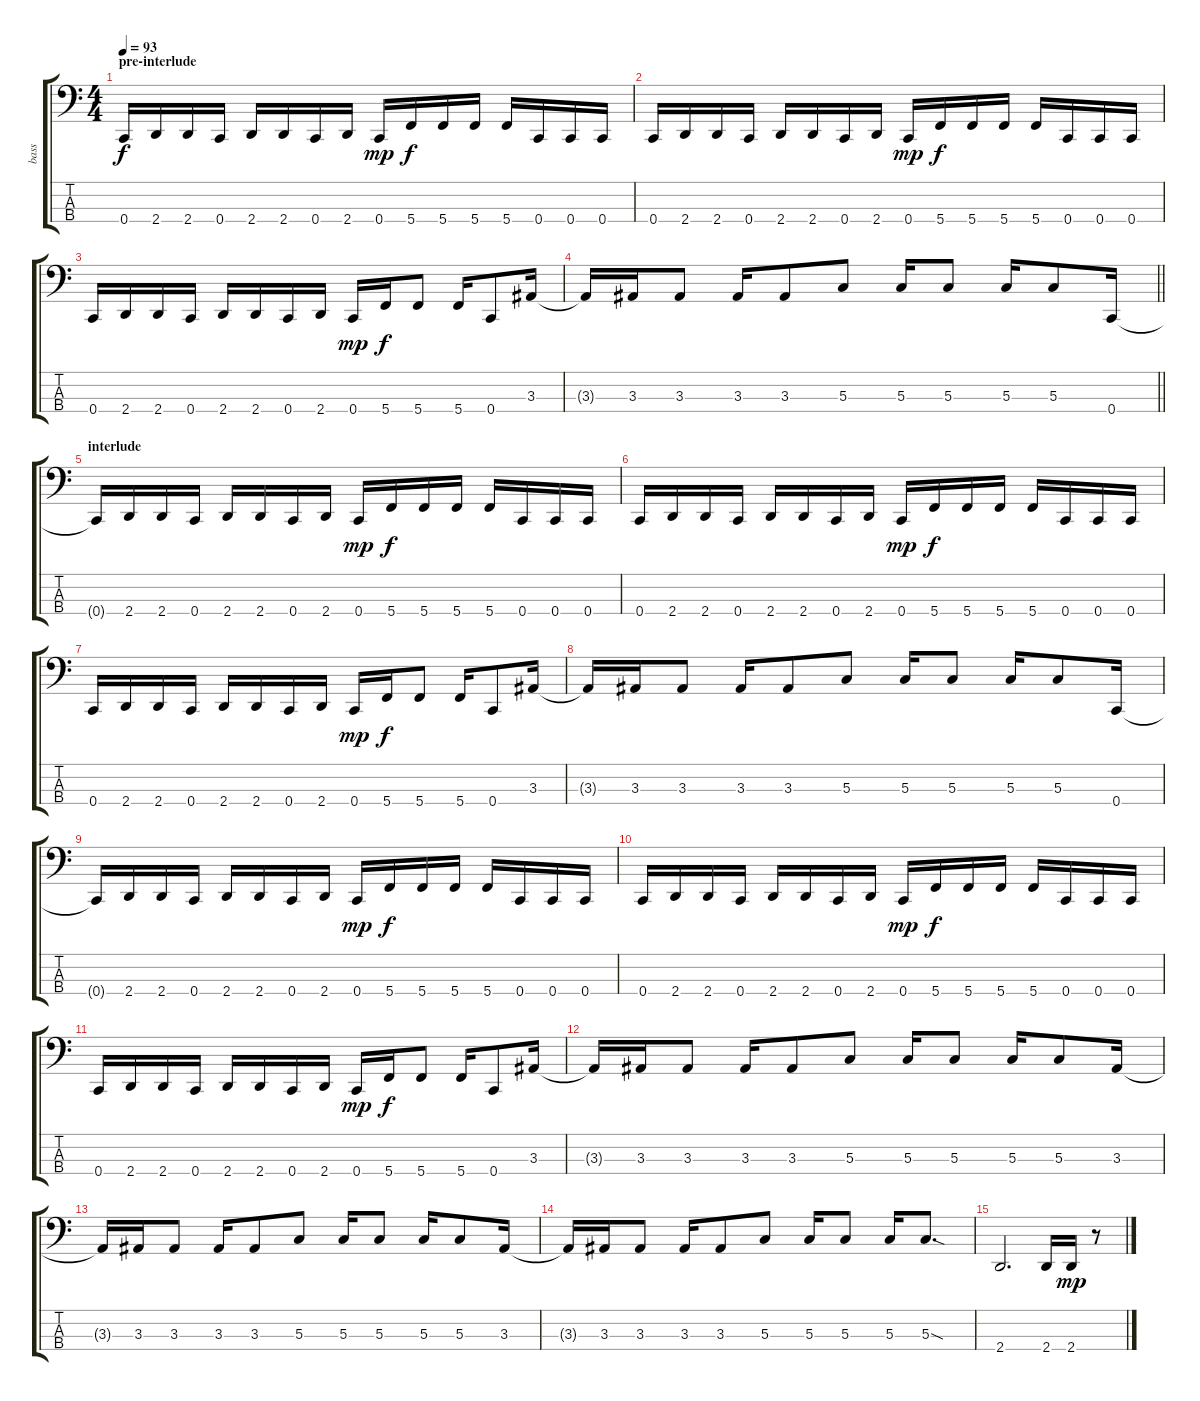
\track ("bass" "bass") {instrument electricbassfinger}
\staff {score tabs}
\tuning (F2 C2 G1 C1) {hide}
\ts (4 4)
\section ("" "pre-interlude")
\tempo 93
\clef f4
\ks c
0.4.16{dy f} 2.4.16 2.4.16 0.4.16 2.4.16 2.4.16 0.4.16 2.4.16 0.4.16{dy mp} 5.4.16{dy f} 5.4.16 5.4.16 5.4.16 0.4.16 0.4.16 0.4.16 |
0.4.16 2.4.16 2.4.16 0.4.16 2.4.16 2.4.16 0.4.16 2.4.16 0.4.16{dy mp} 5.4.16{dy f} 5.4.16 5.4.16 5.4.16 0.4.16 0.4.16 0.4.16 |
0.4.16 2.4.16 2.4.16 0.4.16 2.4.16 2.4.16 0.4.16 2.4.16 0.4.16{dy mp} 5.4.16{dy f} 5.4.8 5.4.16 0.4.8 3.3.16 |
\barLineRight lightlight
3.3{t}.16 3.3.16 3.3.8 3.3.16 3.3.8 5.3.8 5.3.16 5.3.8 5.3.16 5.3.8 0.4.16 |
\section ("" "interlude")
0.4{t}.16 2.4.16 2.4.16 0.4.16 2.4.16 2.4.16 0.4.16 2.4.16 0.4.16{dy mp} 5.4.16{dy f} 5.4.16 5.4.16 5.4.16 0.4.16 0.4.16 0.4.16 |
0.4.16 2.4.16 2.4.16 0.4.16 2.4.16 2.4.16 0.4.16 2.4.16 0.4.16{dy mp} 5.4.16{dy f} 5.4.16 5.4.16 5.4.16 0.4.16 0.4.16 0.4.16 |
0.4.16 2.4.16 2.4.16 0.4.16 2.4.16 2.4.16 0.4.16 2.4.16 0.4.16{dy mp} 5.4.16{dy f} 5.4.8 5.4.16 0.4.8 3.3.16 |
3.3{t}.16 3.3.16 3.3.8 3.3.16 3.3.8 5.3.8 5.3.16 5.3.8 5.3.16 5.3.8 0.4.16 |
0.4{t}.16 2.4.16 2.4.16 0.4.16 2.4.16 2.4.16 0.4.16 2.4.16 0.4.16{dy mp} 5.4.16{dy f} 5.4.16 5.4.16 5.4.16 0.4.16 0.4.16 0.4.16 |
0.4.16 2.4.16 2.4.16 0.4.16 2.4.16 2.4.16 0.4.16 2.4.16 0.4.16{dy mp} 5.4.16{dy f} 5.4.16 5.4.16 5.4.16 0.4.16 0.4.16 0.4.16 |
0.4.16 2.4.16 2.4.16 0.4.16 2.4.16 2.4.16 0.4.16 2.4.16 0.4.16{dy mp} 5.4.16{dy f} 5.4.8 5.4.16 0.4.8 3.3.16 |
3.3{t}.16 3.3.16 3.3.8 3.3.16 3.3.8 5.3.8 5.3.16 5.3.8 5.3.16 5.3.8 3.3.16 |
3.3{t}.16 3.3.16 3.3.8 3.3.16 3.3.8 5.3.8 5.3.16 5.3.8 5.3.16 5.3.8 3.3.16 |
3.3{t}.16 3.3.16 3.3.8 3.3.16 3.3.8 5.3.8 5.3.16 5.3.8 5.3.16 5.3{sod}.8{d} |
2.4.2{d} 2.4.16 2.4.16{dy mp} r.8
